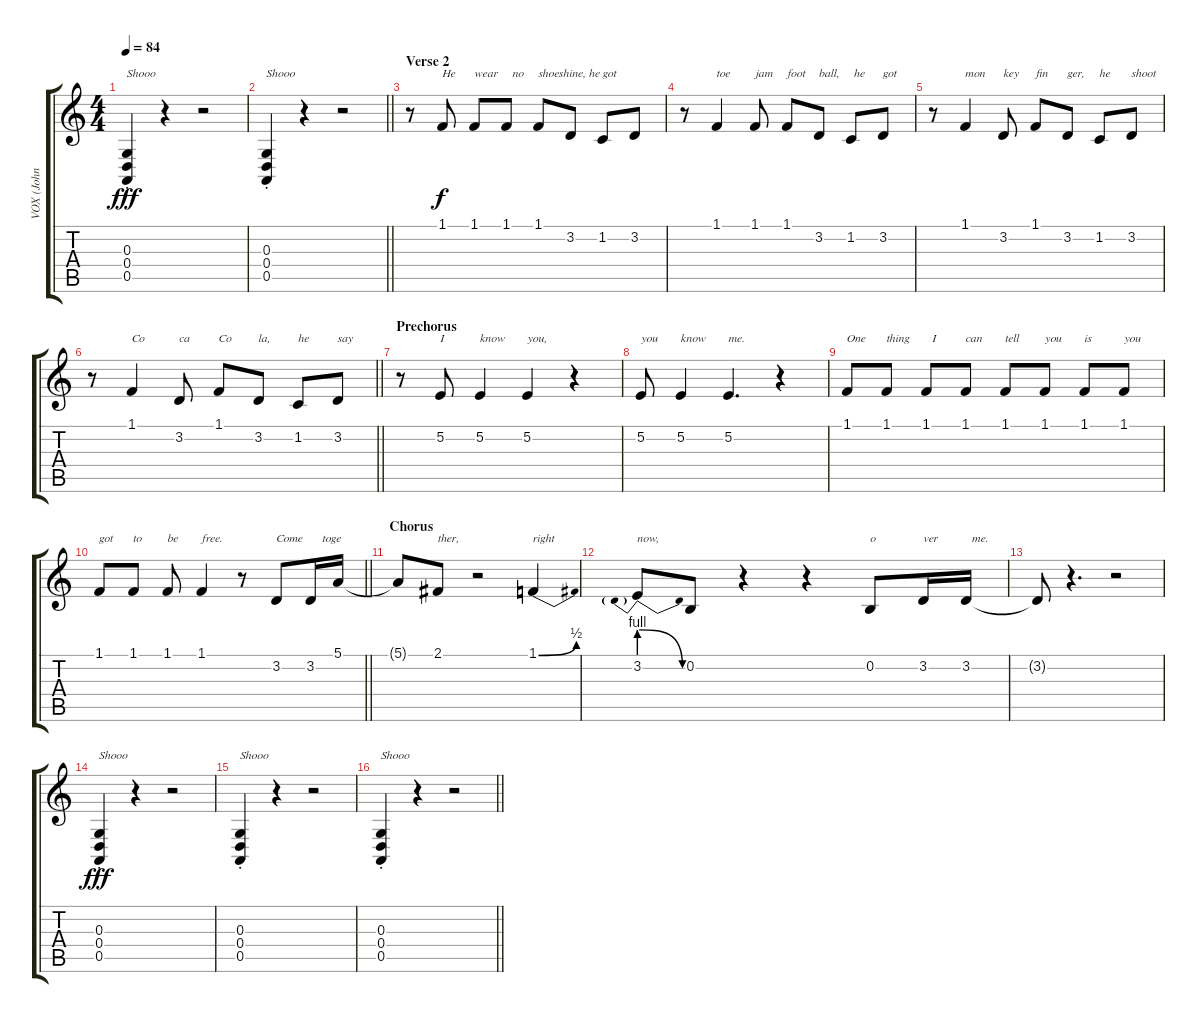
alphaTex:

\track ("VOX (John Lennon)" "VOX (John ") {instrument tenorsax}
\staff {score tabs}
\tuning (E4 B3 G3 D3 A2 E2) {hide}
\ts (4 4)
\tempo 84
\clef g2
\ks c
(0.3{st} 0.4{st} 0.5{st}).4{txt "Shooo" dy fff} r.4 r.2 |
\barLineRight lightlight
(0.3{st} 0.4{st} 0.5{st}).4{txt "Shooo"} r.4 r.2 |
\section ("" "Verse 2")
r.8{volume 14 instrument tenorsax} 1.1.8{txt "He" dy f} 1.1.8{txt "wear"} 1.1.8{txt "  no"} 1.1.8{txt "shoeshine, he got"} 3.2.8 1.2.8 3.2.8 |
r.8 1.1.4{txt "toe"} 1.1.8{txt "jam"} 1.1.8{txt "foot"} 3.2.8{txt "ball,"} 1.2.8{txt " he"} 3.2.8{txt "got"} |
r.8 1.1.4{txt "mon"} 3.2.8{txt "key"} 1.1.8{txt "fin"} 3.2.8{txt "ger,"} 1.2.8{txt "he"} 3.2.8{txt "shoot"} |
\barLineRight lightlight
r.8 1.1.4{txt "Co"} 3.2.8{txt "ca"} 1.1.8{txt "Co"} 3.2.8{txt "la,"} 1.2.8{txt "he"} 3.2.8{txt "say"} |
\section ("" "Prechorus")
r.8 5.2.8{txt "I"} 5.2.4{txt "know"} 5.2.4{txt "you,"} r.4 |
5.2.8{txt "you"} 5.2.4{txt "know"} 5.2.4{d txt "me."} r.4 |
1.1.8{txt "One"} 1.1.8{txt "thing"} 1.1.8{txt "  I"} 1.1.8{txt "can"} 1.1.8{txt "tell"} 1.1.8{txt "you"} 1.1.8{txt "is"} 1.1.8{txt "you"} |
\barLineRight lightlight
1.1.8{txt "got"} 1.1.8{txt "to"} 1.1.8{txt "be"} 1.1.4{txt "free."} r.8 3.2.8{txt "Come"} 3.2.16{txt "    toge"} 5.1.16 |
\section ("" "Chorus")
5.1{t}.8 2.1.8{txt "ther,"} r.2 1.1{be (bend 0 0 60 2)}.4{txt "right"} |
3.2{be (prebendrelease 0 4 60 0)}.8{txt "now,"} 0.2.8 r.4 r.4 0.2.8{txt "o"} 3.2.16{txt "ver"} 3.2.16{txt "  me."} |
3.2{t}.8 r.4{d} r.2 |
(0.3{st} 0.4{st} 0.5{st}).4{txt "Shooo" dy fff volume 16 instrument reversecymbal} r.4 r.2 |
(0.3{st} 0.4{st} 0.5{st}).4{txt "Shooo"} r.4 r.2 |
\barLineRight lightlight
(0.3{st} 0.4{st} 0.5{st}).4{txt "Shooo"} r.4 r.2
